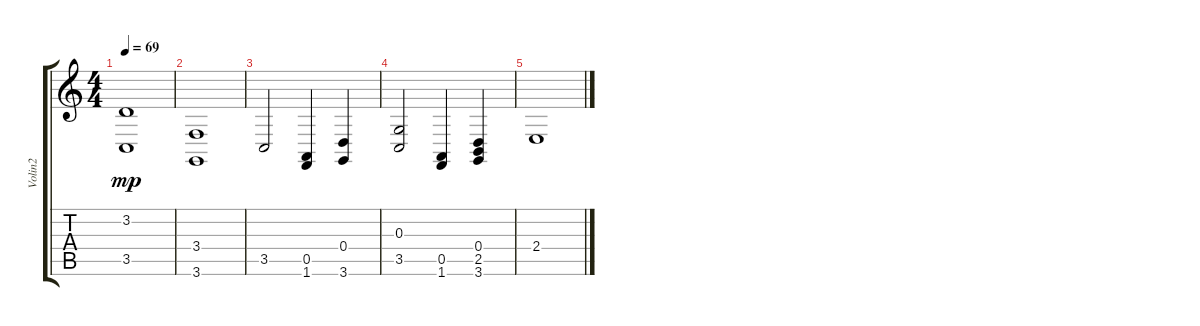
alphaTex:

\track ("Volin2" "Volin2") {instrument stringensemble2}
\staff {score tabs}
\tuning (E4 B3 G3 D3 A2 E2) {hide}
\ts (4 4)
\tempo 69
\clef g2
\ks c
(3.2 3.5).1{dy mp} |
(3.4 3.6).1 |
3.5.2 (0.5 1.6).4 (0.4 3.6).4 |
(0.3 3.5).2 (0.5 1.6).4 (0.4 2.5 3.6).4 |
2.4.1
